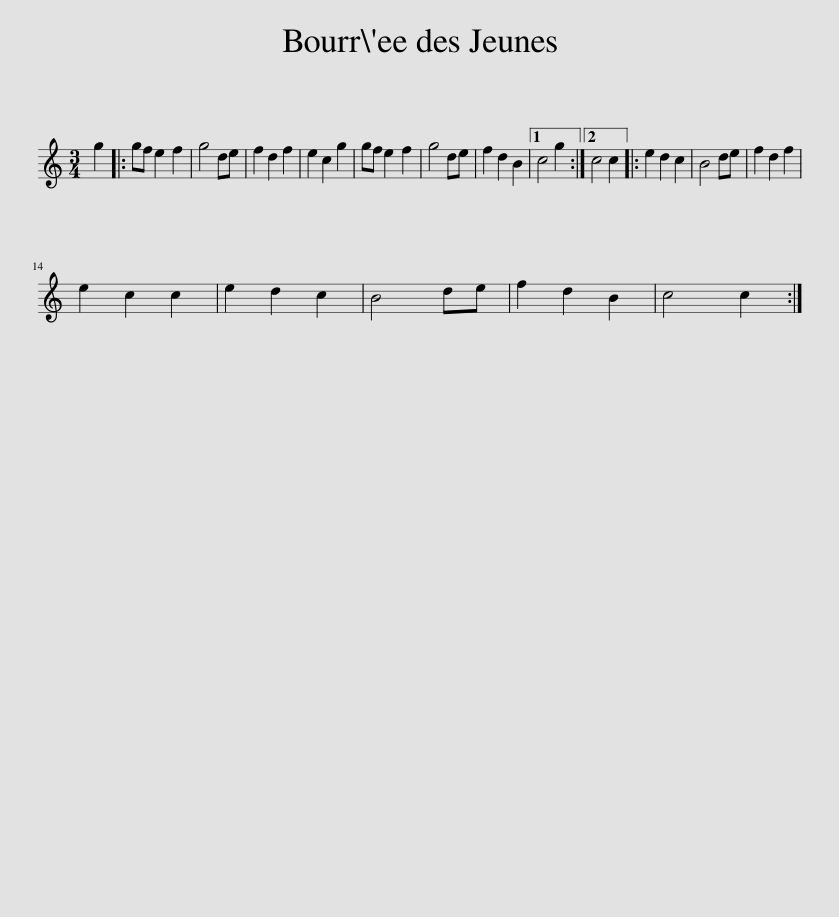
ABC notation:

X:1
L:1/8
M:3/4
I:linebreak $
K:C
V:1 treble
V:1
 g2 |: gf e2 f2 | g4 de | f2 d2 f2 | e2 c2 g2 | %5
 gf e2 f2 | g4 de | f2 d2 B2 |1 c4 g2 :|2 c4 c2 |: %10
 e2 d2 c2 | B4 de | f2 d2 f2 |$ e2 c2 c2 | e2 d2 c2 | %15
 B4 de | f2 d2 B2 | c4 c2 :| %18
